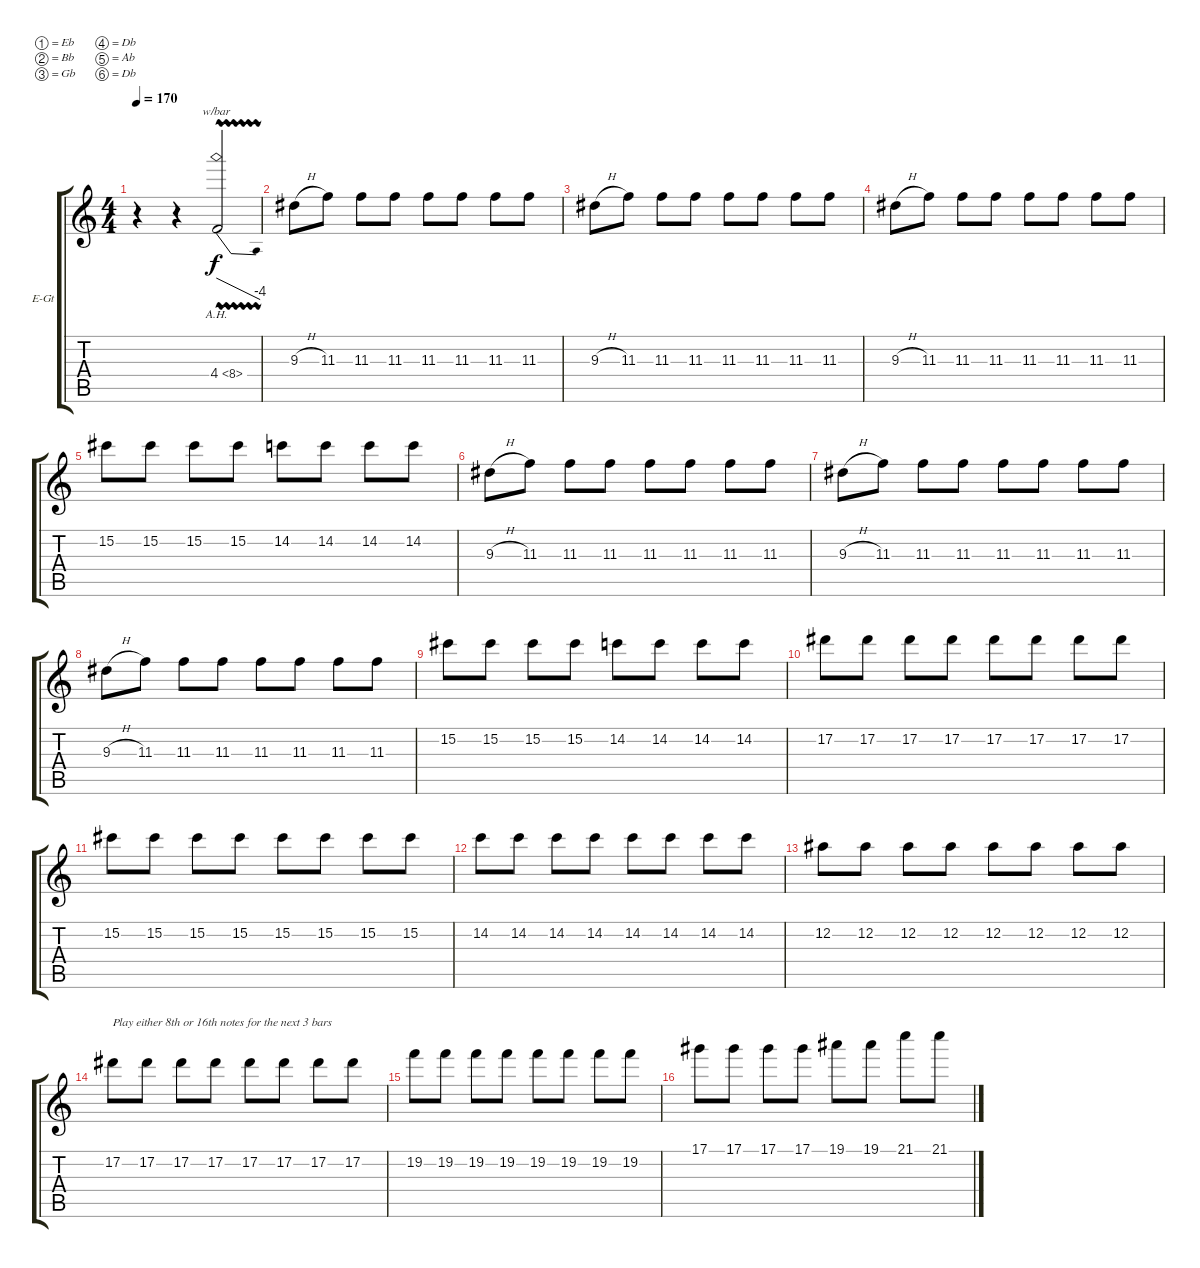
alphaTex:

\defaultSystemsLayout 4
\bracketExtendMode groupsimilarinstruments
\firstSystemTrackNameOrientation horizontal
\otherSystemsTrackNameOrientation horizontal
\track ("Lead Guitar" "E-Gt") {instrument overdrivenguitar}
\staff {score tabs}
\tuning (Eb4 Bb3 Gb3 Db3 Ab2 Db2)
\ts (4 4)
\tempo 170
\clef g2
\scale
0.333333
\ks c
r.4{dy f} r.4 4.4{ah 4 vw}.2{tbe (dive default 0 0 46.199999999999996 -16)} |
\scale
0.333333 9.3{h}.8 11.3.8 11.3.8 11.3.8 11.3.8 11.3.8 11.3.8 11.3.8 |
\scale
0.333333 9.3{h}.8 11.3.8 11.3.8 11.3.8 11.3.8 11.3.8 11.3.8 11.3.8 |
\scale
0.333333 9.3{h}.8 11.3.8 11.3.8 11.3.8 11.3.8 11.3.8 11.3.8 11.3.8 |
\scale
0.333333 15.2.8 15.2.8 15.2.8 15.2.8 14.2.8 14.2.8 14.2.8 14.2.8 |
\scale
0.333333 9.3{h}.8 11.3.8 11.3.8 11.3.8 11.3.8 11.3.8 11.3.8 11.3.8 |
\scale
0.333333 9.3{h}.8 11.3.8 11.3.8 11.3.8 11.3.8 11.3.8 11.3.8 11.3.8 |
\scale
0.333333 9.3{h}.8 11.3.8 11.3.8 11.3.8 11.3.8 11.3.8 11.3.8 11.3.8 |
\scale
0.333333 15.2.8 15.2.8 15.2.8 15.2.8 14.2.8 14.2.8 14.2.8 14.2.8 |
\scale
0.333333 17.2.8 17.2.8 17.2.8 17.2.8 17.2.8 17.2.8 17.2.8 17.2.8 |
\scale
0.333333 15.2.8 15.2.8 15.2.8 15.2.8 15.2.8 15.2.8 15.2.8 15.2.8 |
\scale
0.333333 14.2.8 14.2.8 14.2.8 14.2.8 14.2.8 14.2.8 14.2.8 14.2.8 |
\scale
0.333333 12.2.8 12.2.8 12.2.8 12.2.8 12.2.8 12.2.8 12.2.8 12.2.8 |
\scale
0.333333 17.2.8{txt "Play either 8th or 16th notes for the next 3 bars"} 17.2.8 17.2.8 17.2.8 17.2.8 17.2.8 17.2.8 17.2.8 |
\scale
0.333333 19.2.8 19.2.8 19.2.8 19.2.8 19.2.8 19.2.8 19.2.8 19.2.8 |
\scale
0.333333 17.1.8 17.1.8 17.1.8 17.1.8 19.1.8 19.1.8 21.1.8 21.1.8
